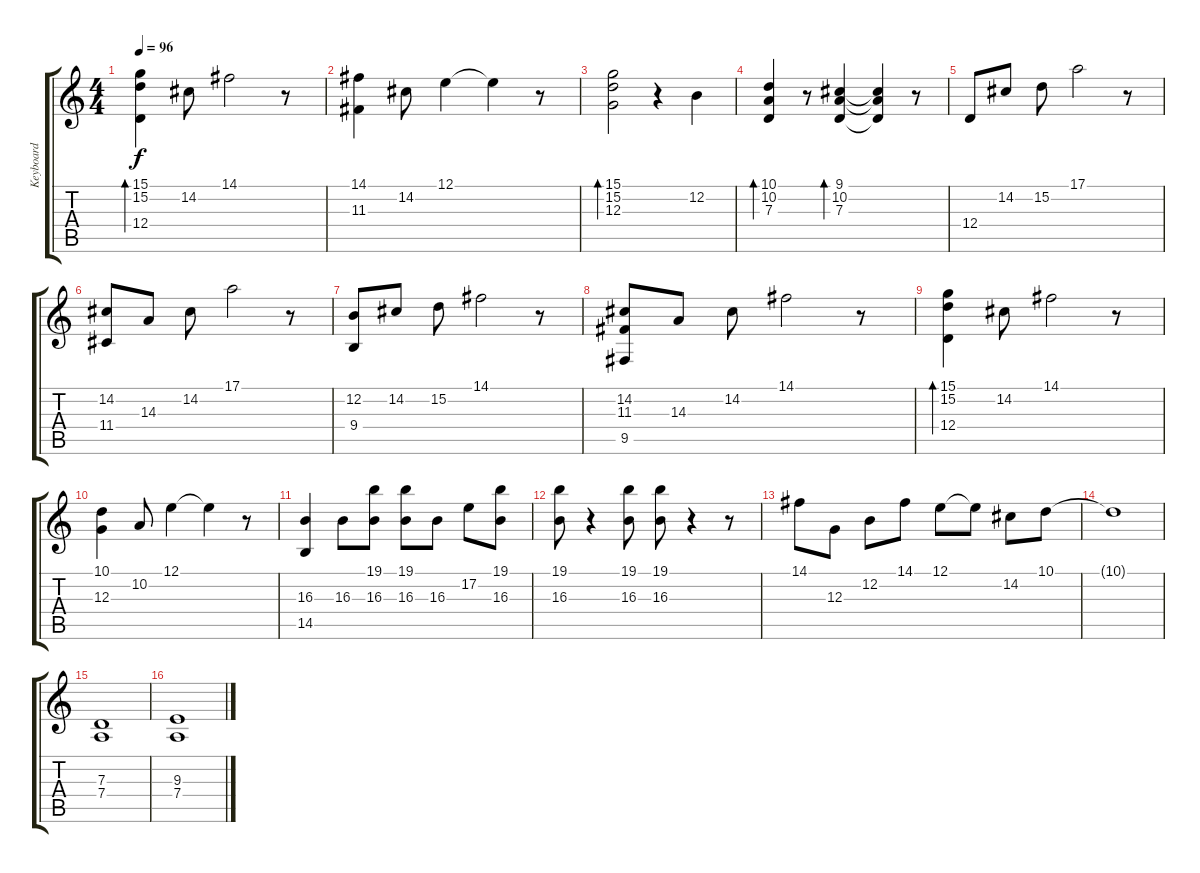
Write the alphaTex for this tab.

\track ("Keyboard" "Keyboard") {instrument electricgrandpiano}
\staff {score tabs}
\tuning (E4 B3 G3 D3 A2 E2) {hide}
\ts (4 4)
\tempo 96
\clef g2
\ks c
(15.1 15.2 12.4).4{bd 240 dy f} 14.2.8 14.1.2 r.8 |
(14.1 11.3).4 14.2.8 12.1.4 12.1{t}.4 r.8 |
(15.1 15.2 12.3).2{bd 240} r.4 12.2.4 |
(10.1 10.2 7.3).4{bd 120} r.8 (9.1 10.2 7.3).4{bd 120} (9.1{t} 10.2{t} 7.3{t}).4 r.8 |
12.4.8 14.2.8 15.2.8 17.1.2 r.8 |
(14.2 11.4).8 14.3.8 14.2.8 17.1.2 r.8 |
(12.2 9.4).8 14.2.8 15.2.8 14.1.2 r.8 |
(14.2 11.3 9.5).8 14.3.8 14.2.8 14.1.2 r.8 |
(15.1 15.2 12.4).4{bd 240} 14.2.8 14.1.2 r.8 |
(10.1 12.3).4 10.2.8 12.1.4 12.1{t}.4 r.8 |
(16.3 14.5).4 16.3.8 (19.1 16.3).8 (19.1 16.3).8 16.3.8 17.2.8 (19.1 16.3).8 |
(19.1 16.3).8 r.4 (19.1 16.3).8 (19.1 16.3).8 r.4 r.8 |
14.1.8 12.3.8 12.2.8 14.1.8 12.1.8 12.1{t}.8 14.2.8 10.1.8 |
10.1{t}.1 |
(7.3 7.4).1{instrument stringensemble2} |
(9.3 7.4).1
